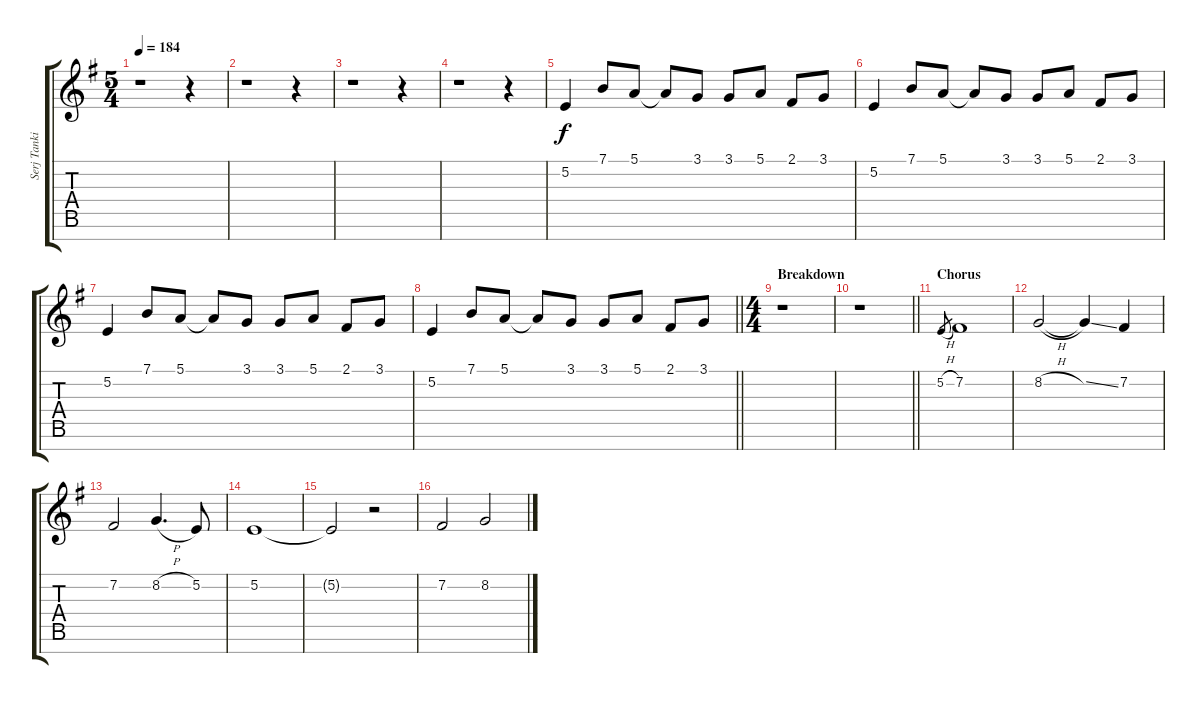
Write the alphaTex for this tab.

\track ("Serj Tankian [Vocals]" "Serj Tanki") {instrument clarinet}
\staff {score tabs}
\tuning (E4 B3 G3 D3 A2 E2 B1) {hide}
\ts (5 4)
\tempo 184
\clef g2
\ks eminor
r.1{dy f} r.4 |
r.1 r.4 |
r.1 r.4 |
r.1 r.4 |
5.2.4 7.1.8 5.1.8 5.1{t}.8 3.1.8 3.1.8 5.1.8 2.1.8 3.1.8 |
5.2.4 7.1.8 5.1.8 5.1{t}.8 3.1.8 3.1.8 5.1.8 2.1.8 3.1.8 |
5.2.4 7.1.8 5.1.8 5.1{t}.8 3.1.8 3.1.8 5.1.8 2.1.8 3.1.8 |
\barLineRight lightlight
5.2.4 7.1.8 5.1.8 5.1{t}.8 3.1.8 3.1.8 5.1.8 2.1.8 3.1.8 |
\ts (4 4)
\section ("" "Breakdown")
r.1 |
\barLineRight lightlight
r.1 |
\section ("" "Chorus")
5.2{h}.8{gr} 7.2.1 |
8.2{h}.2 8.2{ss t}.4 7.2.4 |
7.2.2 8.2{h}.4{d} 5.2.8 |
5.2.1 |
5.2{t}.2 r.2 |
7.2.2 8.2.2
